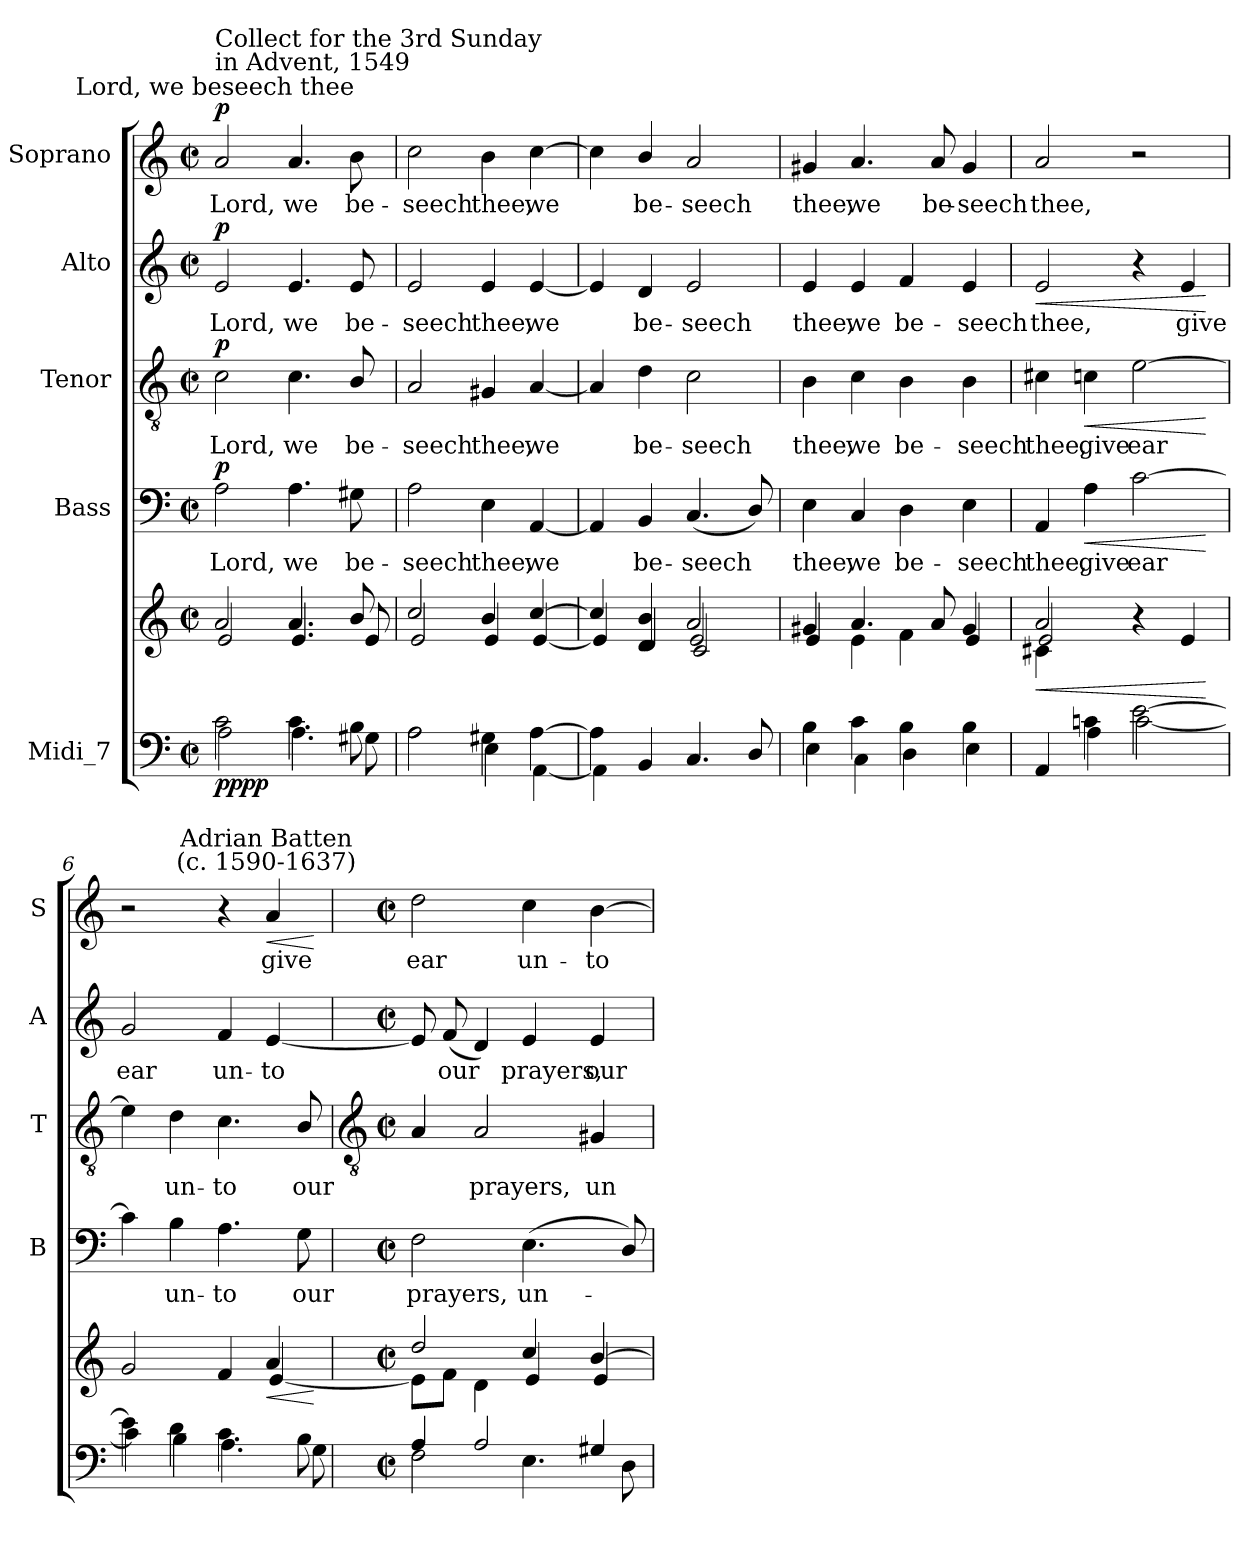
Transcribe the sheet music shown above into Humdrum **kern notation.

**kern	**kern	**dynam	**kern	**text	**dynam	**kern	**text	**dynam	**kern	**text	**dynam	**kern	**text	**dynam
*part5	*part5	*part5	*part4	*part4	*part4	*part3	*part3	*part3	*part2	*part2	*part2	*part1	*part1	*part1
*staff6	*staff5	*staff5/6	*staff4	*staff4	*staff4	*staff3	*staff3	*staff3	*staff2	*staff2	*staff2	*staff1	*staff1	*staff1
*I"Midi_7	*	*	*I"Bass	*	*	*I"Tenor	*	*	*I"Alto	*	*	*I"Soprano	*	*
*	*	*	*I'B	*	*	*I'T	*	*	*I'A	*	*	*I'S	*	*
*clefF4	*clefG2	*	*clefF4	*	*	*clefGv2	*	*	*clefG2	*	*	*clefG2	*	*
*k[]	*k[]	*	*k[]	*	*	*k[]	*	*	*k[]	*	*	*k[]	*	*
*C:	*C:	*	*C:	*	*	*C:	*	*	*C:	*	*	*C:	*	*
*M2/2	*M2/2	*	*M2/2	*	*	*M2/2	*	*	*M2/2	*	*	*M2/2	*	*
*met(c|)	*met(c|)	*	*met(c|)	*	*	*met(c|)	*	*	*met(c|)	*	*	*met(c|)	*	*
=1	=1	=1	=1	=1	=1	=1	=1	=1	=1	=1	=1	=1	=1	=1
*^	*^	*	*	*	*	*	*	*	*	*	*	*	*	*
!	!	!	!	!	!	!	!	!	!	!	!	!	!	!LO:TX:a:cj:t=Lord, we beseech thee	!	!
!	!	!	!	!	!	!	!	!	!	!	!	!	!	!LO:TX:a:t=Collect for the 3rd Sunday \nin Advent, 1549	!	!
!	!	!	!	!LO:DY:b=2	!	!LO:LY:b	!	!	!LO:LY:b	!	!	!LO:LY:b	!	!	!LO:LY:b	!
!	!	!	!	!LO:DY:n=1:b=2	!	!	!	!	!	!	!	!	!	!	!	!
!	!	!	!	!LO:DY:n=2:b	!	!	!	!	!	!	!	!	!	!	!	!
!	!	!	!	!LO:DY:n=3:b	!	!	!LO:DY:b	!	!	!LO:DY:b	!	!	!LO:DY:b	!	!	!LO:DY:b
2c\	2A\	2a/	2e/	p p p p	2A	Lord,	p	2c	Lord,	p	2e	Lord,	p	2a/	Lord,	p
!	!	!	!	!	!	!LO:LY:b	!	!	!LO:LY:b	!	!	!LO:LY:b	!	!	!LO:LY:b	!
4.c\	4.A\	4.a/	4.e/	.	4.A	we	.	4.c	we	.	4.e	we	.	4.a	we	.
!	!	!	!	!	!	!LO:LY:b	!	!	!LO:LY:b	!	!	!LO:LY:b	!	!	!LO:LY:b	!
8B\	8G#X\	8b/	8e/	.	8G#X	be-	.	8B/	be-	.	8e	be-	.	8b	be-	.
=2	=2	=2	=2	=2	=2	=2	=2	=2	=2	=2	=2	=2	=2	=2	=2	=2
!	!	!	!	!	!	!LO:LY:b	!	!	!LO:LY:b	!	!	!LO:LY:b	!	!	!LO:LY:b	!
2A\	2A\	2cc/	2e/	.	2A	-seech	.	2A	-seech	.	2e	-seech	.	2cc	-seech	.
!	!	!	!	!	!	!LO:LY:b	!	!	!LO:LY:b	!	!	!LO:LY:b	!	!	!LO:LY:b	!
4G#X\	4E\	4b/	4e/	.	4E	thee,	.	4G#X	thee,	.	4e	thee,	.	4b	thee,	.
!	!	!	!	!	!	!LO:LY:b	!	!	!LO:LY:b	!	!	!LO:LY:b	!	!	!LO:LY:b	!
[4A\	[4AA\	[4cc/	[4e/	.	[4AA	we	.	[4A	we	.	[4e	we	.	[4cc	we	.
=3	=3	=3	=3	=3	=3	=3	=3	=3	=3	=3	=3	=3	=3	=3	=3	=3
*	*	*	*^	*	*	*	*	*	*	*	*	*	*	*	*	*
4A\]	4AA\]	4cc/]	4e/]	4ryy	.	4AA]	.	.	4A]	.	.	4e]	.	.	4cc]	.	.
!	!	!	!	!	!	!	!LO:LY:b	!	!	!LO:LY:b	!	!	!LO:LY:b	!	!	!LO:LY:b	!
2.ryy	4BB/	4b/	4d/	4d/	.	4BB	be-	.	4d	be-	.	4d	be-	.	4b/	be-	.
!	!	!	!	!	!	!	!LO:LY:b	!	!	!LO:LY:b	!	!	!LO:LY:b	!	!	!LO:LY:b	!
.	4.C/	2a/	2e/	2c/	.	(<4.C	-seech	.	2c	-seech	.	2e	-seech	.	2a	-seech	.
.	8D/	.	.	.	.	8D/)	.	.	.	.	.	.	.	.	.	.	.
*	*	*	*v	*v	*	*	*	*	*	*	*	*	*	*	*	*	*
=4	=4	=4	=4	=4	=4	=4	=4	=4	=4	=4	=4	=4	=4	=4	=4	=4
!	!	!	!	!	!	!LO:LY:b	!	!	!LO:LY:b	!	!	!LO:LY:b	!	!	!LO:LY:b	!
4B\	4E\	4g#X/	4e/	.	4E	thee,	.	4B	thee,	.	4e	thee,	.	4g#X	thee,	.
!	!	!	!	!	!	!LO:LY:b	!	!	!LO:LY:b	!	!	!LO:LY:b	!	!	!LO:LY:b	!
4c\	4C\	4.a/	4e\	.	4C	we	.	4c	we	.	4e	we	.	4.a	we	.
!	!	!	!	!	!	!LO:LY:b	!	!	!LO:LY:b	!	!	!LO:LY:b	!	!	!	!
4B\	4D\	.	4f\	.	4D	be-	.	4B	be-	.	4f	be-	.	.	.	.
!	!	!	!	!	!	!	!	!	!	!	!	!	!	!	!LO:LY:b	!
.	.	8a/	.	.	.	.	.	.	.	.	.	.	.	8a	be-	.
!	!	!	!	!	!	!LO:LY:b	!	!	!LO:LY:b	!	!	!LO:LY:b	!	!	!LO:LY:b	!
4B\	4E\	4g#/	4e/	.	4E	-seech	.	4B	-seech	.	4e	-seech	.	4g#	-seech	.
=5	=5	=5	=5	=5	=5	=5	=5	=5	=5	=5	=5	=5	=5	=5	=5	=5
!	!	!	!	!LO:HP:b	!	!LO:LY:b	!	!	!LO:LY:b	!	!	!LO:LY:b	!LO:HP:b	!	!LO:LY:b	!
*	*	*	*^	*	*	*	*	*	*	*	*	*	*	*	*	*
4ryy	4AA/	2a/	2e/	4c#X\	<	4AA	thee,	.	4c#X	thee,	.	2e	thee,	<	2a	thee,	.
!	!	!	!	!	!	!	!LO:LY:b	!LO:HP:b	!	!LO:LY:b	!LO:HP:b	!	!	!	!	!	!
4cn\	4A\	.	.	2.ryy	.	4A	give	<	4cn	give	<	.	.	.	.	.	.
!	!	!	!	!	!	!	!LO:LY:b	!	!	!LO:LY:b	!	!	!	!	!	!	!
[2e\	[2c\	2ryy	4r	.	.	[2c	ear	.	[2e	ear	.	4r	.	.	2r	.	.
!	!	!	!	!	!	!	!	!	!	!	!	!	!LO:LY:b	!	!	!	!
.	.	.	4e/	.	.	.	.	.	.	.	.	4e	give	.	.	.	.
*v	*v	*	*	*	*	*	*	*	*	*	*	*	*	*	*	*	*
*	*v	*v	*v	*	*	*	*	*	*	*	*	*	*	*	*	*
.	.	[	.	.	[	.	.	[	.	.	[	.	.	.
=6	=6	=6	=6	=6	=6	=6	=6	=6	=6	=6	=6	=6	=6	=6
*^	*^	*	*	*	*	*	*	*	*	*	*	*	*	*
!	!	!	!	!	!	!	!	!	!	!	!	!LO:LY:b	!	!	!	!
4e\]	4c\]	2ryy	2g/	.	4c]	.	.	4e]	.	.	2g	ear	.	2r	.	.
!	!	!	!	!	!	!LO:LY:b	!	!	!LO:LY:b	!	!	!	!	!	!	!
4d\	4B\	.	.	.	4B	un-	.	4d	un-	.	.	.	.	.	.	.
!	!	!	!	!	!	!LO:LY:b	!	!	!LO:LY:b	!	!	!LO:LY:b	!	!	!	!
4.c\	4.A\	4ryy	4f/	.	4.A	-to	.	4.c	-to	.	4f	un-	.	4r	.	.
!	!	!	!	!	!	!	!	!	!	!	!	!	!	!LO:TX:a:cj:t=Adrian Batten\n(c. 1590-1637)	!	!
!	!	!	!	!LO:HP:b	!	!	!	!	!	!	!	!LO:LY:b	!	!	!LO:LY:b	!LO:HP:b
.	.	4a/	[4e/	<	.	.	.	.	.	.	[4e	-to	.	4a	give	<
!	!	!	!	!	!	!LO:LY:b	!	!	!LO:LY:b	!	!	!	!	!	!	!
8B\	8G\	.	.	.	8G	our	.	8B/	our	.	.	.	.	.	.	.
*v	*v	*	*	*	*	*	*	*	*	*	*	*	*	*	*	*
*	*v	*v	*	*	*	*	*	*	*	*	*	*	*	*	*
.	.	[	.	.	.	.	.	.	.	.	.	.	.	[
!!LO:LB:g=z
=7	=7	=7	=7	=7	=7	=7	=7	=7	=7	=7	=7	=7	=7	=7
*	*	*	*	*	*	*clefGv2	*	*	*	*	*	*	*	*
*M2/2	*M2/2	*	*M2/2	*	*	*M2/2	*	*	*M2/2	*	*	*M2/2	*	*
*met(c|)	*met(c|)	*	*met(c|)	*	*	*met(c|)	*	*	*met(c|)	*	*	*met(c|)	*	*
*^	*^	*	*	*	*	*	*	*	*	*	*	*	*	*
!	!	!	!	!	!	!LO:LY:b	!	!	!	!	!	!	!	!	!LO:LY:b	!
4A/	2F\	2dd/	8e\L]	.	2F	prayers,	.	4A	.	.	8e]	.	.	2dd	ear	.
!	!	!	!	!	!	!	!	!	!	!	!	!LO:LY:b	!	!	!	!
.	.	.	8f\J	.	.	.	.	.	.	.	(<8fL	our	.	.	.	.
!	!	!	!	!	!	!	!	!	!LO:LY:b	!	!	!	!	!	!	!
2A/	.	.	4d\	.	.	.	.	2A	prayers,	.	4d)	.	.	.	.	.
!	!	!	!	!	!	!LO:LY:b	!	!	!	!	!	!LO:LY:b	!	!	!LO:LY:b	!
.	4.E\	4cc/	4e/	.	(<4.E	un-	.	.	.	.	4e	prayers,	.	4cc	un-	.
!	!	!	!	!	!	!	!	!	!LO:LY:b	!	!	!LO:LY:b	!	!	!LO:LY:b	!
4G#X/	.	[4b/	4e/	.	.	.	.	4G#X	un-	.	4e	our	.	[4b	-to	.
.	8D\	.	.	.	8D/)	.	.	.	.	.	.	.	.	.	.	.
*v	*v	*	*	*	*	*	*	*	*	*	*	*	*	*	*	*
*	*v	*v	*	*	*	*	*	*	*	*	*	*	*	*	*
=	=	=	=	=	=	=	=	=	=	=	=	=	=	=
*-	*-	*-	*-	*-	*-	*-	*-	*-	*-	*-	*-	*-	*-	*-
